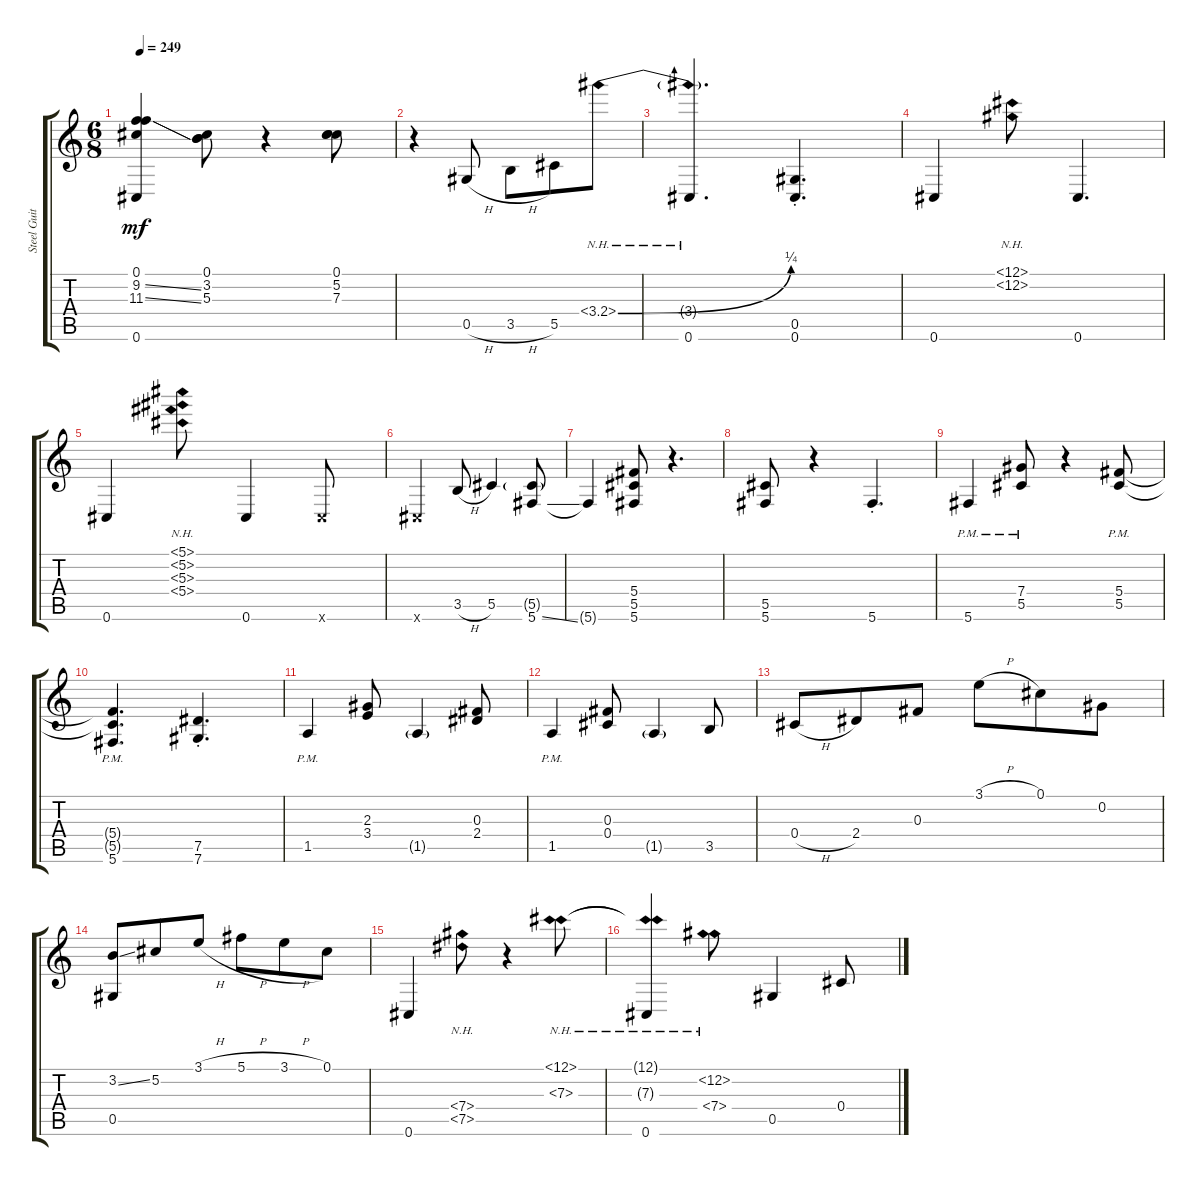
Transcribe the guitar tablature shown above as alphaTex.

\track ("Steel Guitar" "Steel Guit") {instrument acousticguitarsteel}
\staff {score tabs}
\tuning (Db4 Ab3 Gb3 Db3 Ab2 Db2) {hide}
\ts (6 8)
\tempo 249
\clef g2
\ks c
(0.1{t} 9.2{ss t} 11.3{ss t} 0.6).4{dy mf} (0.1 3.2 5.3).8 r.4 (0.1 5.2 7.3).8 |
r.4 0.5{h}.8 3.5{h}.8 5.5.8 3.4{be (bend 0 0 60 1) nh}.8 |
(3.4{nh t} 0.6).4{d} (0.5{st} 0.6{st}).4{d} |
0.6.4 (12.1{nh} 12.2{nh}).8 0.6.4{d} |
0.6.4 (5.1{nh} 5.2{nh} 5.3{nh} 5.4{nh}).8 0.6.4 0.6{x}.8 |
0.6{x}.4 3.5{h}.8 5.5.4 (5.5{g} 5.6{ss}).8 |
5.6{t}.4 (5.4 5.5 5.6).8 r.4{d} |
(5.5 5.6).8 r.4 5.6{st}.4{d} |
5.6{pm}.4 (7.4{pm} 5.5{pm}).8 r.4 (5.4{pm} 5.5{pm}).8 |
(5.4{pm t} 5.5{pm t} 5.6).4{d} (7.5{st} 7.6{st}).4{d} |
1.5{pm}.4 (2.3 3.4).8 1.5{g}.4 (0.3 2.4).8 |
1.5{pm}.4 (0.3 0.4).8 1.5{g}.4 3.5.8 |
0.4{h}.8 2.4.8 0.3.8 3.1{h}.8 0.1.8 0.2.8 |
(3.2{ss} 0.5).8 5.2.8 3.1{h}.8 5.1{h}.8 3.1{h}.8 0.1.8 |
0.6.4 (7.4{nh} 7.5{nh}).8 r.4 (12.1{nh} 7.3{nh}).8 |
(12.1{nh t} 7.3{nh t} 0.6).4 (12.2{nh} 7.4{nh}).8 0.5.4 0.4.8
